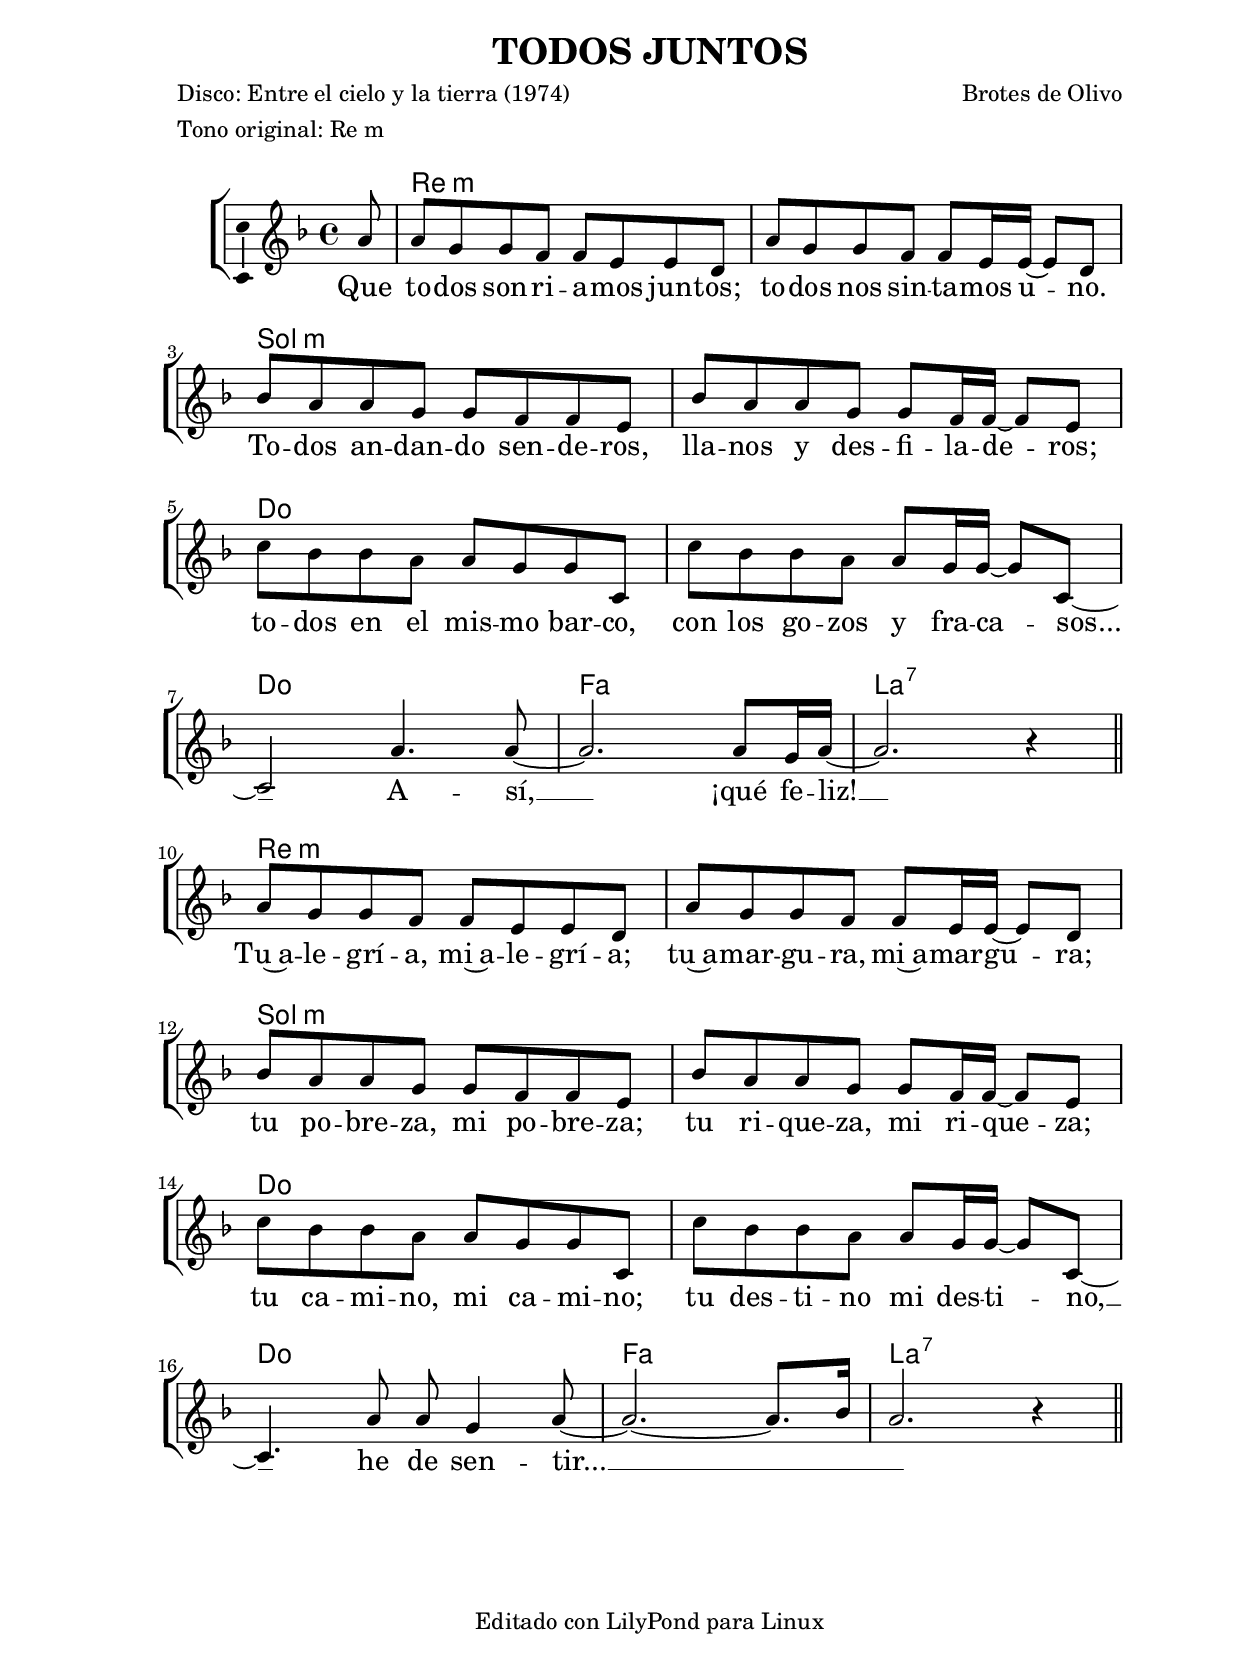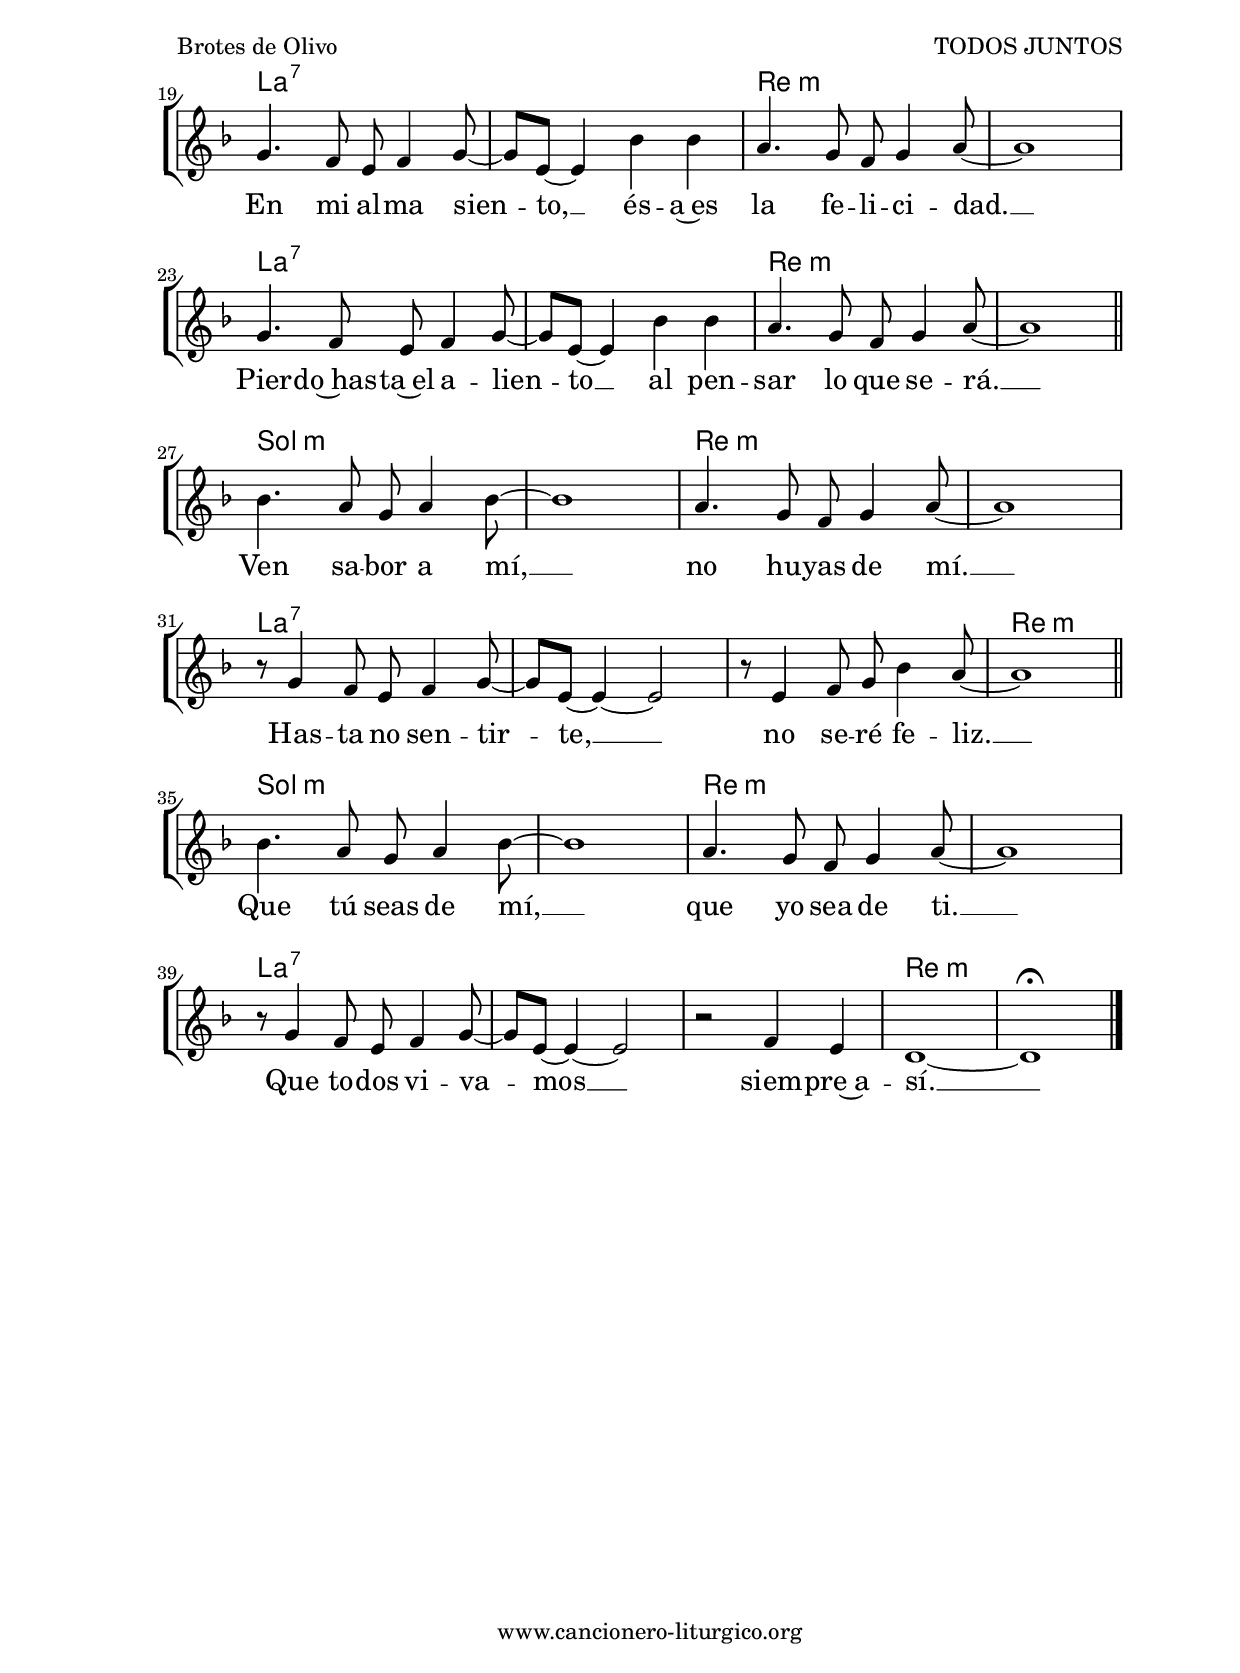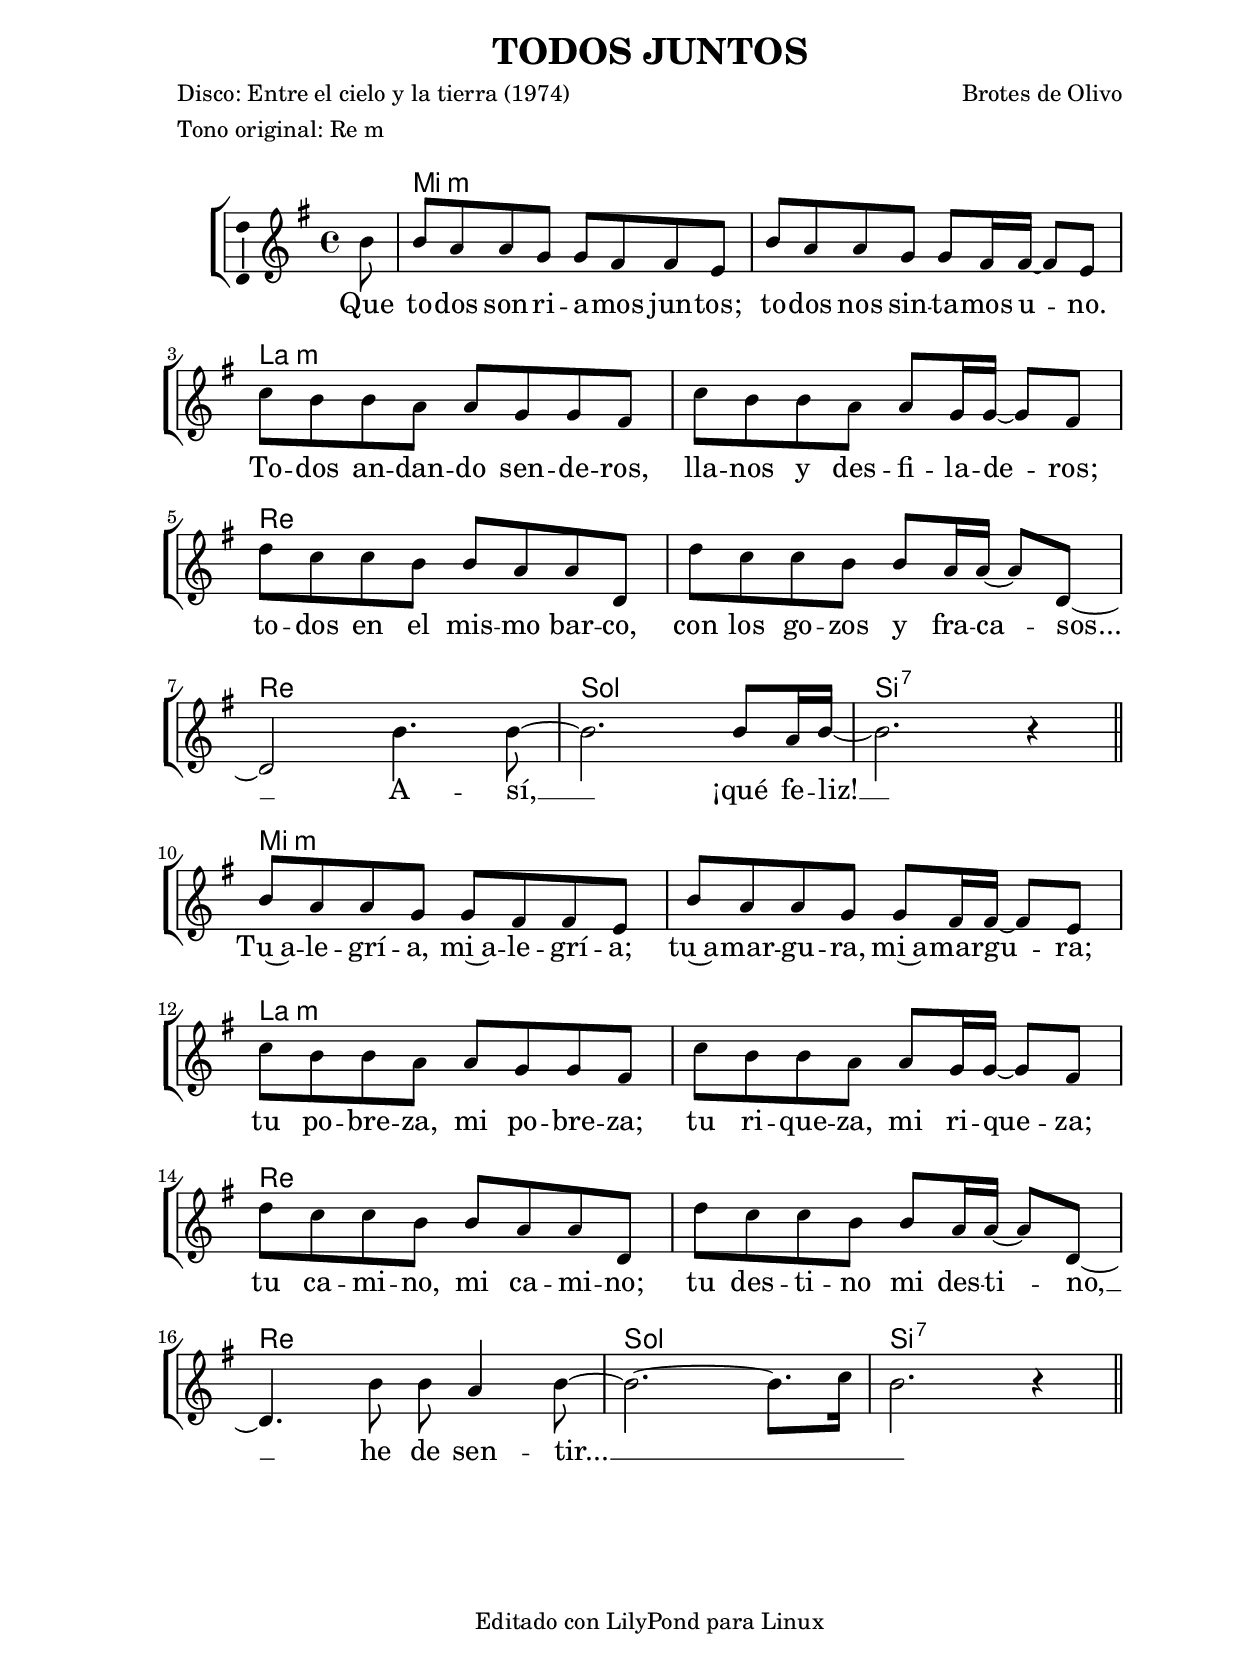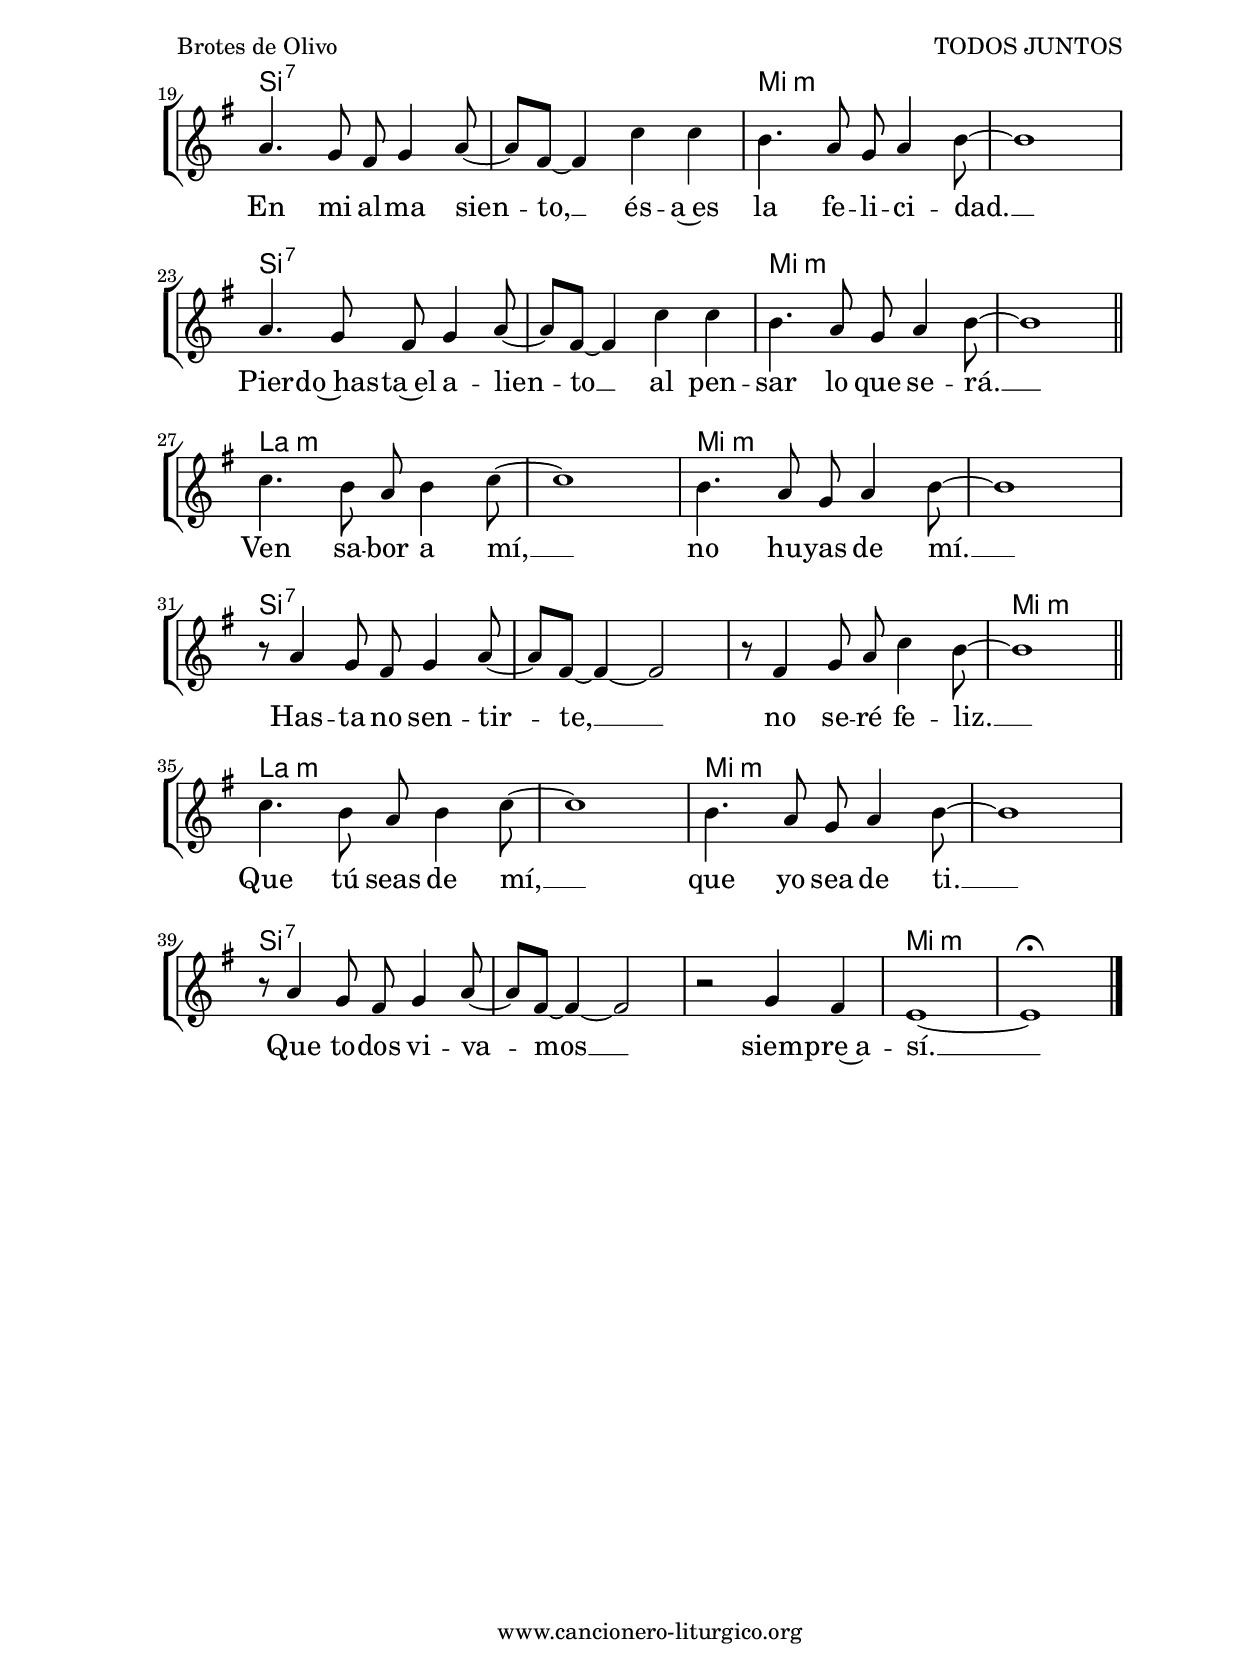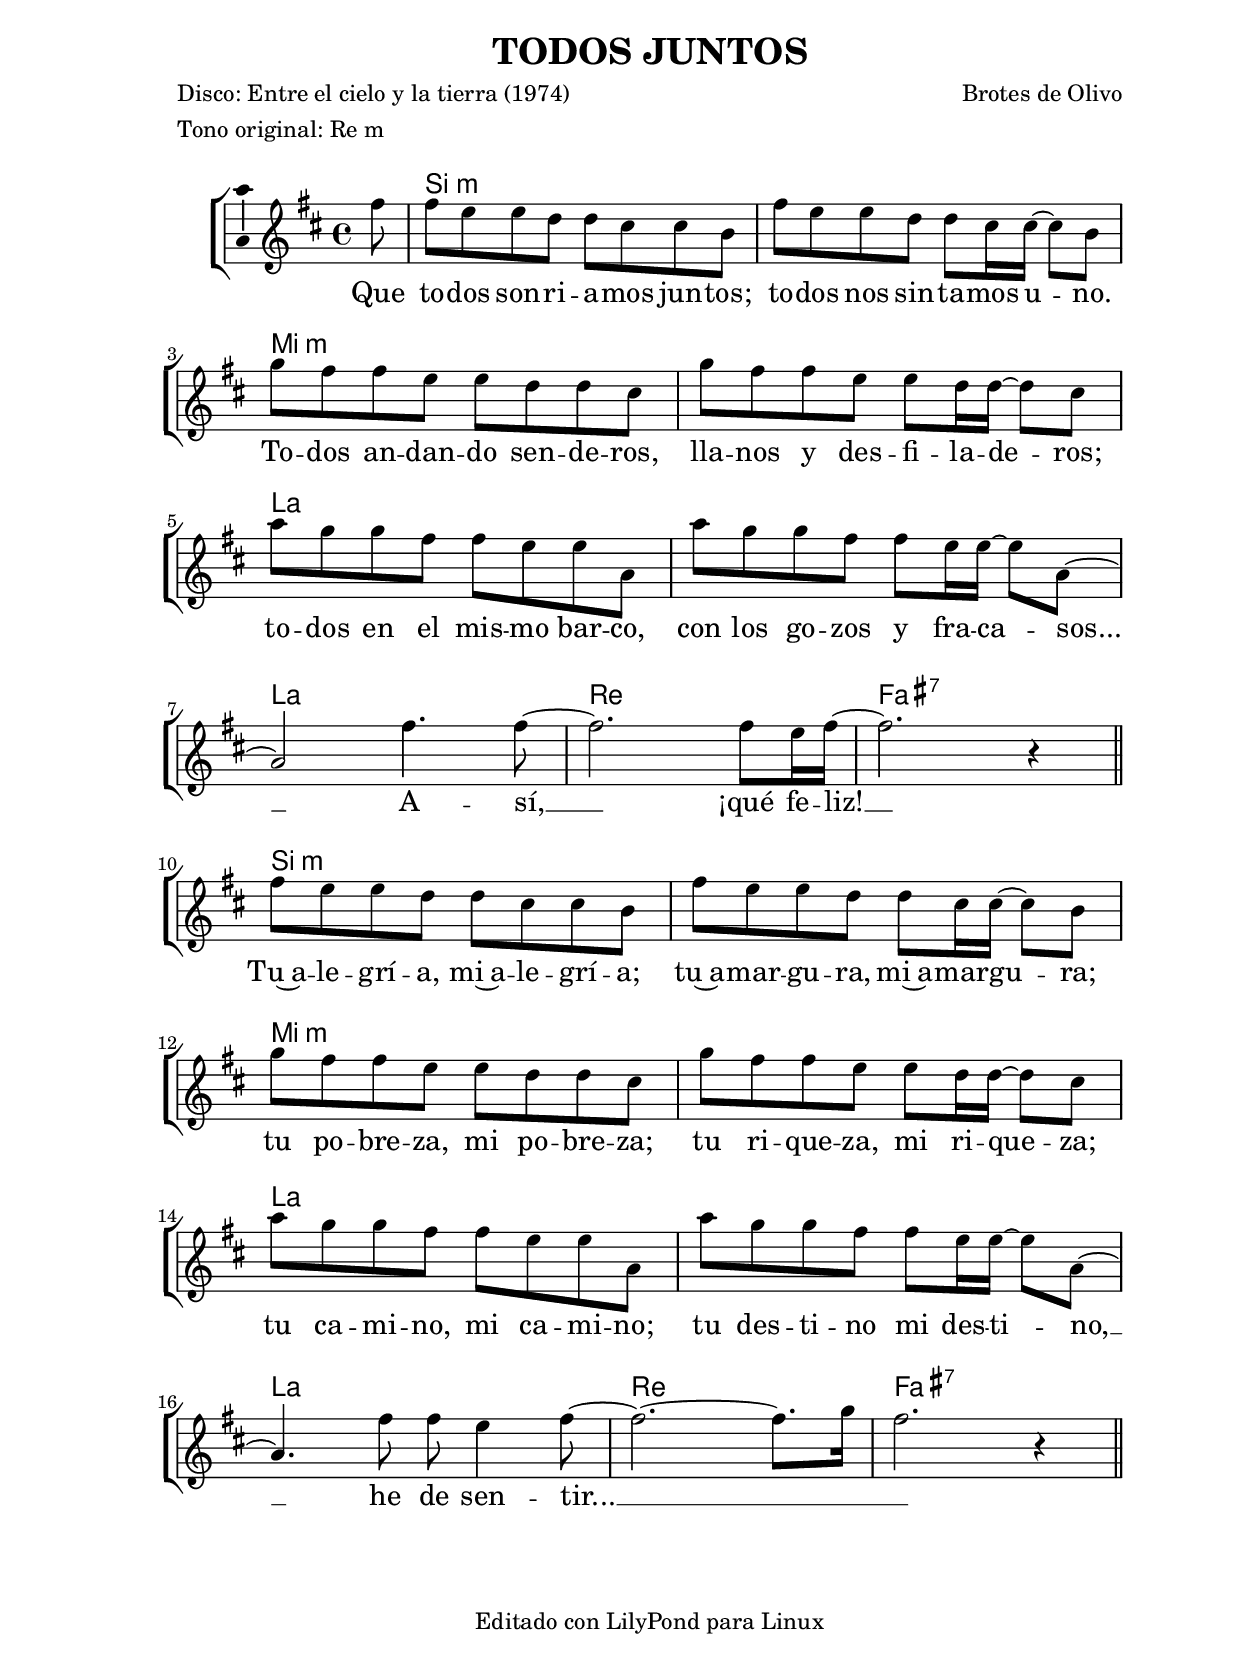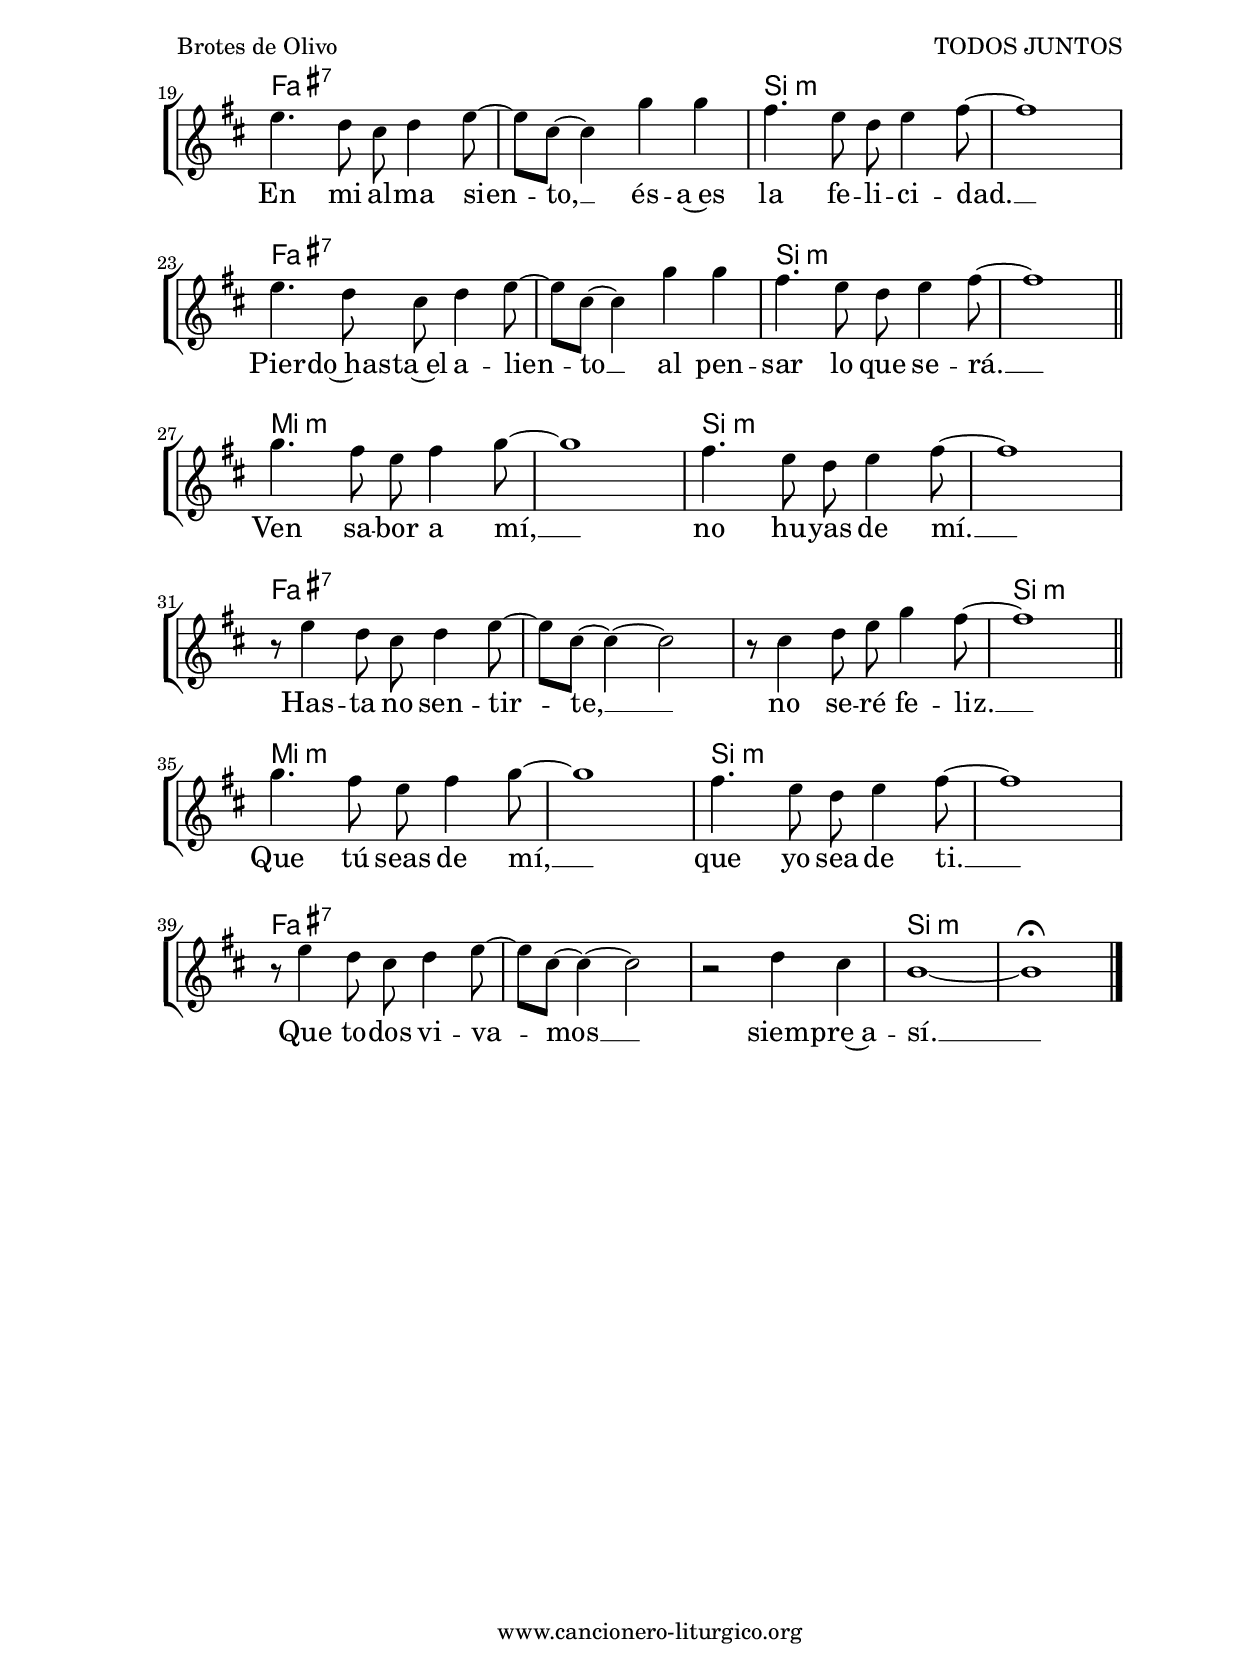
%
%para convertir .midi en .wav:
%timidity filename.midi -Ow -o finename.wav
%
%
%Para convertir de .wav a .mp3:
%lame -h -m j filename.wav
%
%
%para escuchar el midi:
%timidity nombrefichero.midi
%

%versión de lilypond para la que se ha escrito esta partitura:
\version "2.16.0"

	%Tamaño papel
	#(set-default-paper-size "a4")
	%Tamaño partitura
	#(set-global-staff-size 20)
	%No responde al pulsar sobre una nota
	#(ly:set-option 'point-and-click #f)

%parámetros del encabezamiento:
\header {
	title = "TODOS JUNTOS"
	subtitle = ""
	composer = "Brotes de Olivo"
	poet = "Disco: Entre el cielo y la tierra (1974)"
	meter = "Tono original: Re m"
	arranger = ""
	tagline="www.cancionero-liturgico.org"
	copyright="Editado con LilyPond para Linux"
	}

%parámetros asociados al papel:
\paper  {
	oddHeaderMarkup = \markup {\fill-line { \on-the-fly #not-first-page \fromproperty #'header:title \on-the-fly #not-first-page \fromproperty #'header:composer }}
	evenHeaderMarkup = \markup {\fill-line { \fromproperty #'header:composer \fromproperty #'header:title }}
	#(set-paper-size "a4")
	print-page-number = ##f
	first-page-number = 1
	print-first-page-number = ##f
%	head-separation = 3.0 \cm
	top-margin = 2.0 \cm
	bottom-margin = 0.5\cm
	left-margin = 3.0 \cm
	line-width = 16.0 \cm 
	indent = 8\mm
	interscoreline = 2.\mm
	between-system-space = 15\mm
%	para que las partituras no llenen la hoja:
	ragged-bottom = ##t
%	idem para la última hoja:
	ragged-last-bottom = ##f
%	para que las partituras llenen el ancho del papel:
	ragged-last = ##f
	after-title-space = 2.5 \cm
page-count=2
system-count=14

	%Flexible Vertical Spacing
%	markup-markup-spacing =
%	#'((basic-distance . 15) (minimum-distance . 15) (padding . 3))
	markup-system-spacing =
	#'((basic-distance . 15) (minimum-distance . 15) (padding . 3))
	system-system-spacing =
	#'((basic-distance . 15) (minimum-distance . 15) (padding . 3))
	score-system-spacing =
	#'((basic-distance . 15) (minimum-distance . 15) (padding . 5))
%	top-system-spacing = % header
%	#'((basic-distance . 8) (minimum-distance . 0) (padding . 0))
%	top-markup-spacing =
%	#'((basic-distance . 20) (minimum-distance . 20) (padding . 0))
	last-bottom-spacing = % footer
	#'((basic-distance . 5) (minimum-distance . 5) (padding . 0))
%	score-markup-spacing =
%	#'((basic-distance . 16) (minimum-distance . 13) (padding . 0))

	}


%parámetros que afectan a toda la partitura:
global =  {
	%clave de sol (G):
	\clef G
	%armadura:
%	\transpose e c
	\key d \minor
	\tempo 4=90
	\set Score.tempoHideNote = ##t
	}


acordes = {
	\italianChords
	\chordmode {
%	\transpose e c
{

s8
d1:m d:m g:m g:m c c c f a:7
d1:m d:m g:m g:m c c c f a:7

a1:7 a:7 d:m d:m a:7 a:7 d:m d:m
g1:m g:m d:m d:m a:7 a:7 a:7 d:m
g1:m g:m d:m d:m a:7 a:7 a:7 d:m
d1:m

	}
	}
}


melodia = 
%	\transpose e c
{
	\time 4/4

\relative c''{

\partial8
a8
a8 g g f f e e d
a'8 g g f f e16 e~e8 d
bes'8 a a g g f f e
bes'8 a a g g f16 f~f8 e
c'8 bes bes a a g g c,
c'8 bes bes a a g16 g~g8 c,~
c2 a'4. a8~
a2. a8 g16 a~
a2. r4

\bar "||"
\break

a8 g g f f e e d
a'8 g g f f e16 e~e8 d
bes'8 a a g g f f e
bes'8 a a g g f16 f~f8 e
c'8 bes bes a a g g c,
c'8 bes bes a a g16 g~g8 c,~
c4. a'8 a g4 a8~
a2.~a8. bes16
a2. r4

\bar "||"
\break
\pageBreak

g4. f8 e f4 g8~
g8 e~e4 bes' bes
a4. g8 f g4 a8~
a1
g4. f8 e f4 g8~
g8 e~e4 bes' bes
a4. g8 f g4 a8~
a1

\bar "||"
\break

bes4. a8 g a4 bes8~
bes1
a4. g8 f g4 a8~
a1
r8 g4 f8 e f4 g8~
g8 e~e4~e2
r8 e4 f8 g bes4 a8~
a1

\bar "||"
\break

bes4. a8 g a4 bes8~
bes1
a4. g8 f g4 a8~
a1
r8 g4 f8 e f4 g8~
g8 e~e4~e2
r2 f4 e
d1~
d1\fermata

}

	\bar "|."
	}


texto = \lyricmode {

Que to -- dos son -- ri -- a -- mos jun -- tos;
to -- dos nos sin -- ta -- mos u -- no.
To -- dos an -- dan -- do sen -- de -- ros,
lla -- nos y des -- fi -- la -- de -- ros;
to -- dos en el mis -- mo bar -- co,
con los go -- zos y fra -- ca -- sos... __
A -- sí, __ ¡qué fe -- liz! __

Tu~a -- le -- grí -- a, mi~a -- le -- grí -- a;
tu~a -- mar -- gu -- ra, mi~a -- mar -- gu -- ra;
tu po -- bre -- za, mi po -- bre -- za;
tu ri -- que -- za, mi ri -- que -- za;
tu ca -- mi -- no, mi ca -- mi -- no;
tu des -- ti -- no mi des -- ti -- no, __
he de sen -- tir... __ _ _


En mi al -- ma sien -- to, __
és -- a~es la fe -- li -- ci -- dad. __
Pier -- do~has -- ta~el a -- lien -- to __
al pen -- sar lo que se -- rá. __

Ven sa -- bor a mí, __
no hu -- yas de mí. __
Has -- ta no sen -- tir -- te, __
no se -- ré fe -- liz. __

Que tú seas de mí, __
que yo sea de ti. __
Que to -- dos vi -- va -- mos __
siem -- pre~a -- sí. __

	}

textodos = \lyricmode {


	}

acordesStaff = \context ChordNames = acordesStaff <<
	\set chordChanges = ##t
	\acordes
	>>


vozStaff = \context Voice = vozStaff
\with {\consists "Ambitus_engraver"}
<<
%	\set Staff.instrumentName = ""
%	\set Staff.shortInstrumentName = ""
%	\set Staff.midiInstrument = #"clarinet"
%	\set Staff.midiInstrument = #"cello"
	\set Staff.midiInstrument = #"flute"
%	\set Staff.midiInstrument = #"electric guitar (jazz)"
%	\set Staff.midiInstrument = #"english horn"
%	\set Staff.midiInstrument = #"violin"
%	\set Staff.midiInstrument = #"glockenspiel"
	\set Staff.midiMinimumVolume = #0.7
	\set Staff.midiMaximumVolume = #0.9
	\global
	\melodia
	>>

textoStaff = \context Lyrics = textoStaff <<
	\lyricsto vozStaff \texto
	>>

textodosStaff = \context Lyrics = textodosStaff <<
	\lyricsto vozStaff \textodos
	>>


\book {
	\score {
		<<
		\context ChoirStaff {
			\override StaffGroup.SystemStartBracket #'collapse-height = #1
			\override Score.SystemStartBar #'collapse-height = #1
			<<
			\acordesStaff
			\vozStaff
			\textoStaff
			\textodosStaff
			>>
			}

		>>
		\layout {
	    		\context {
				\Lyrics
				\override LyricText #'font-size = #2
				}
	   		 \context {
				\Score
				\override StaffSymbol #'staff-space = #(magstep +3)
				}
			}
		}
	\score {
		\unfoldRepeats
		<<
		\context ChoirStaff {
			<<
			\acordesStaff
			\vozStaff
			>>
			}

		>>
		\midi {
	  		\context {
	  			\Score
				tempoWholesPerMinute = #(ly:make-moment 70 4)
				}
			}
		}
	}



#(define output-suffix "C")
\book {
	\score {
		<<
		\context ChoirStaff {
			\override StaffGroup.SystemStartBracket #'collapse-height = #1
			\override Score.SystemStartBar #'collapse-height = #1
\transpose c d
			<<
			\acordesStaff
			\vozStaff
			\textoStaff
			\textodosStaff
			>>
			}

		>>
		\layout {
	    		\context {
				\Lyrics
				\override LyricText #'font-size = #2
				}
	   		 \context {
				\Score
				\override StaffSymbol #'staff-space = #(magstep +3)
				}
			}
		}
	}

#(define output-suffix "S")
\book {
	\score {
		<<
		\context ChoirStaff {
			\override StaffGroup.SystemStartBracket #'collapse-height = #1
			\override Score.SystemStartBar #'collapse-height = #1
\transpose c a
			<<
			\acordesStaff
			\vozStaff
			\textoStaff
			\textodosStaff
			>>
			}

		>>
		\layout {
	    		\context {
				\Lyrics
				\override LyricText #'font-size = #2
				}
	   		 \context {
				\Score
				\override StaffSymbol #'staff-space = #(magstep +3)
				}
			}
		}
	}


